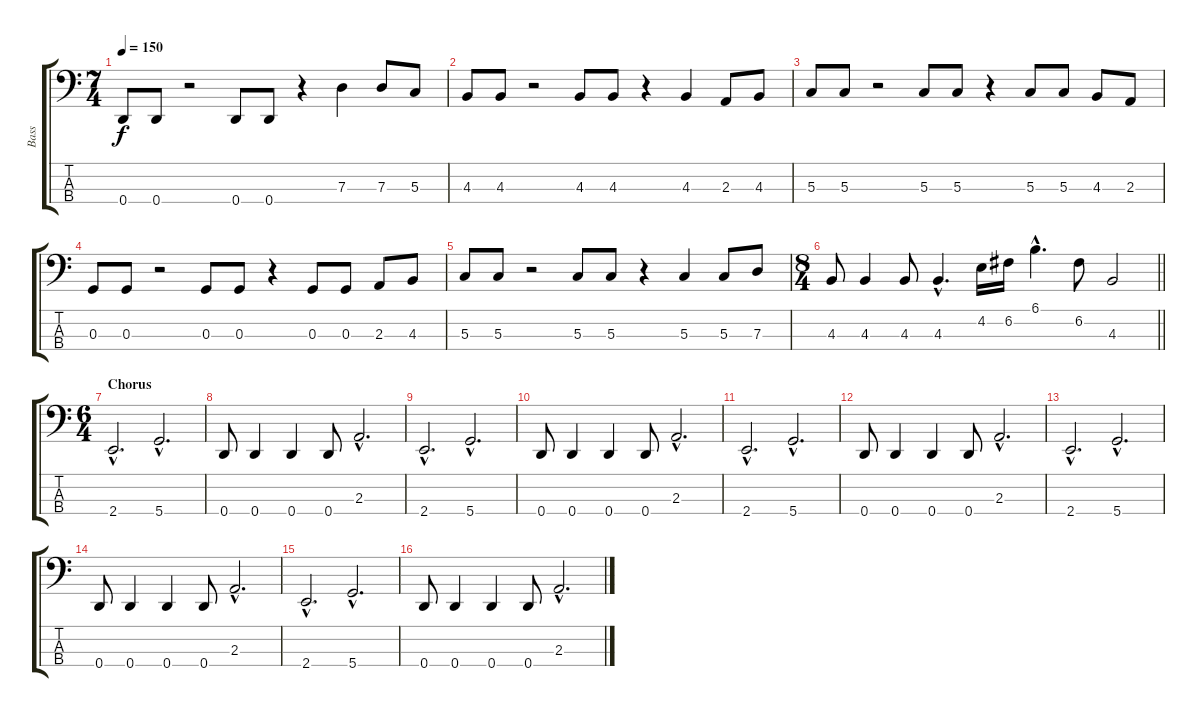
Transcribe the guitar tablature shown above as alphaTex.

\track ("Bass" "Bass") {instrument electricbassfinger}
\staff {score tabs}
\tuning (F2 C2 G1 D1) {hide}
\ts (7 4)
\tempo 150
\clef f4
\ks c
0.4.8{dy f} 0.4.8 r.2 0.4.8 0.4.8 r.4 7.3.4 7.3.8 5.3.8 |
4.3.8 4.3.8 r.2 4.3.8 4.3.8 r.4 4.3.4 2.3.8 4.3.8 |
5.3.8 5.3.8 r.2 5.3.8 5.3.8 r.4 5.3.8 5.3.8 4.3.8 2.3.8 |
0.3.8 0.3.8 r.2 0.3.8 0.3.8 r.4 0.3.8 0.3.8 2.3.8 4.3.8 |
5.3.8 5.3.8 r.2 5.3.8 5.3.8 r.4 5.3.4 5.3.8 7.3.8 |
\ts (8 4)
\barLineRight lightlight
4.3.8 4.3.4 4.3.8 4.3{hac}.4{d} 4.2.16 6.2.16 6.1{hac}.4{d} 6.2.8 4.3.2 |
\ts (6 4)
\section ("" "Chorus")
2.4{hac}.2{d} 5.4{hac}.2{d} |
0.4.8 0.4.4 0.4.4 0.4.8 2.3{hac}.2{d} |
2.4{hac}.2{d} 5.4{hac}.2{d} |
0.4.8 0.4.4 0.4.4 0.4.8 2.3{hac}.2{d} |
2.4{hac}.2{d} 5.4{hac}.2{d} |
0.4.8 0.4.4 0.4.4 0.4.8 2.3{hac}.2{d} |
2.4{hac}.2{d} 5.4{hac}.2{d} |
0.4.8 0.4.4 0.4.4 0.4.8 2.3{hac}.2{d} |
2.4{hac}.2{d} 5.4{hac}.2{d} |
0.4.8 0.4.4 0.4.4 0.4.8 2.3{hac}.2{d}
